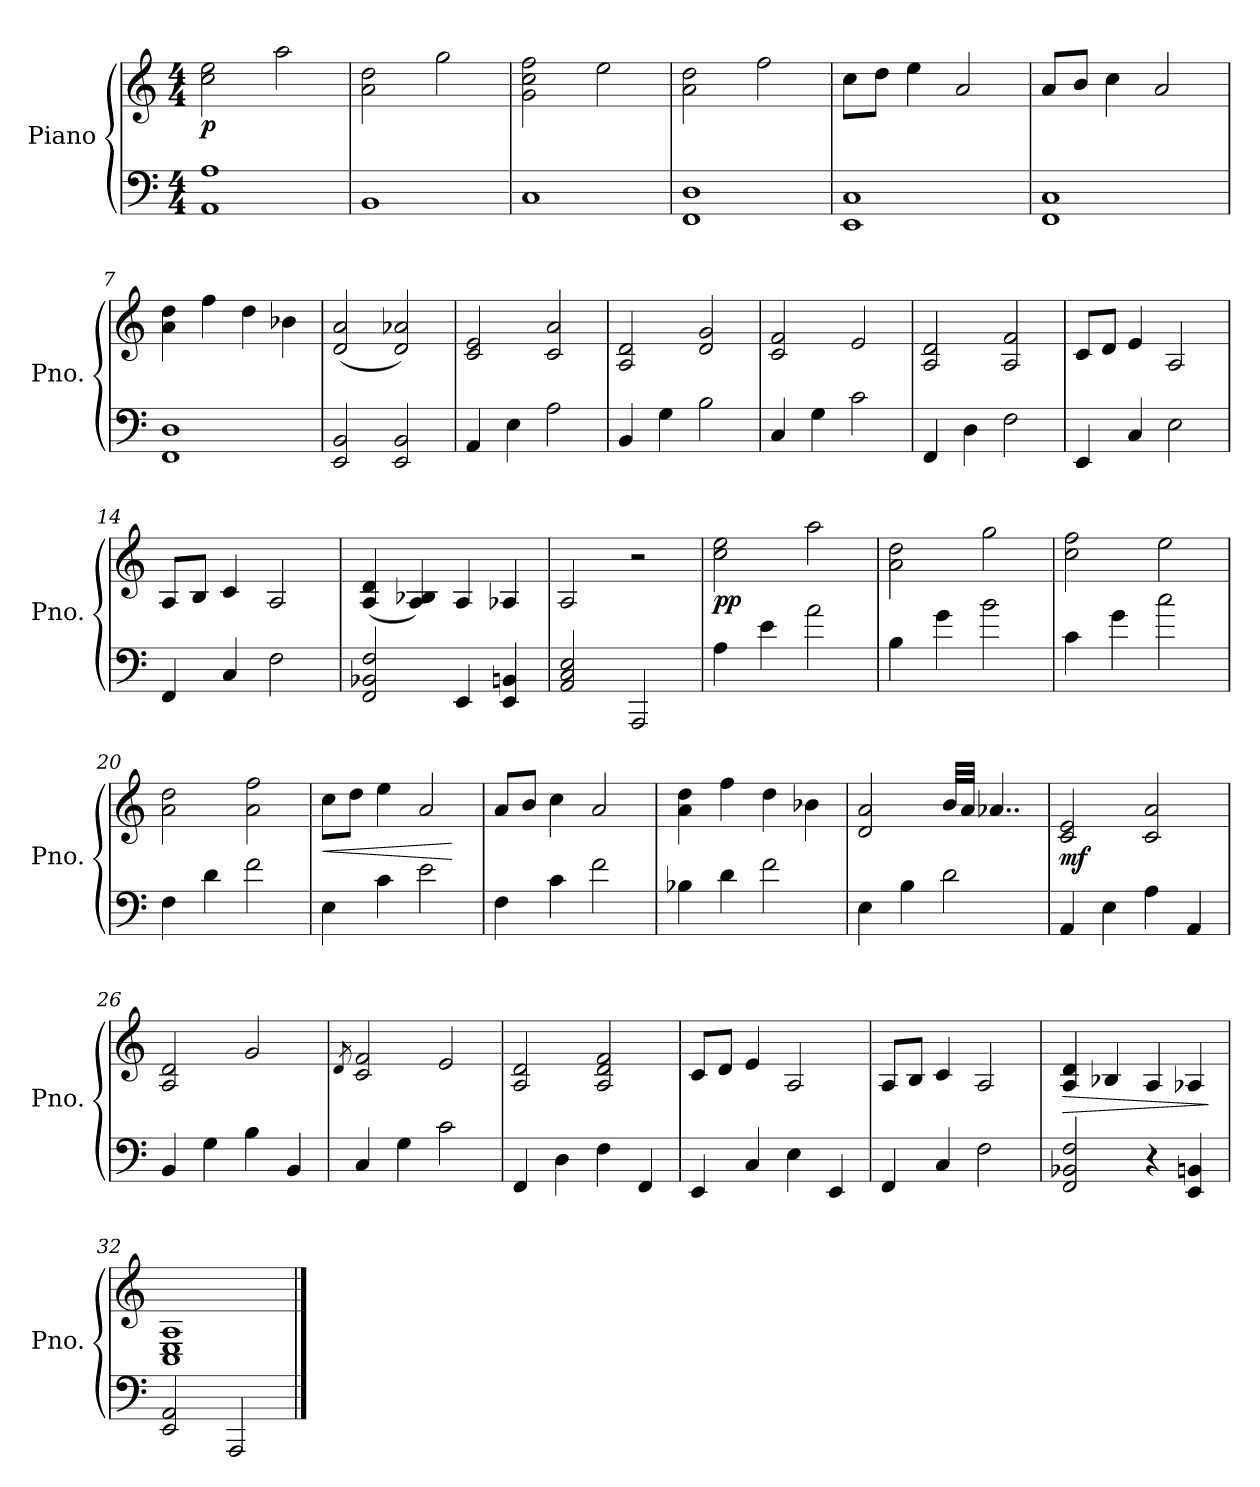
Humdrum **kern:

**kern	**kern	**dynam
*part1	*part1	*part1
*staff2	*staff1	*staff1/2
*I"Piano	*	*
*I'Pno.	*	*
*clefF4	*clefG2	*
*k[]	*k[]	*
*M4/4	*M4/4	*
*MM120	*MM120	*
=1	=1	=1
!	!	!LO:DY:b
1AA 1A	2cc\ 2ee\	p
.	2aa\	.
=2	=2	=2
1BB	2a\ 2dd\	.
.	2gg\	.
=3	=3	=3
1C	2g\ 2cc\ 2ff\	.
.	2ee\	.
=4	=4	=4
1FF 1D	2a\ 2dd\	.
.	2ff\	.
=5	=5	=5
1EE 1C	8cc\L	.
.	8dd\J	.
.	4ee\	.
.	2a/	.
=6	=6	=6
1FF 1C	8a/L	.
.	8b/J	.
.	4cc\	.
.	2a/	.
=7	=7	=7
1FF 1D	4a\ 4dd\	.
.	4ff\	.
.	4dd\	.
.	4b-X\	.
=8	=8	=8
2EE/ 2BB/	(2d/ 2a/	.
2EE/ 2BB/	2d/ 2a-X/)	.
=9	=9	=9
4AA/	2c/ 2e/	.
4E\	.	.
2A\	2c/ 2a/	.
=10	=10	=10
4BB/	2A/ 2d/	.
4G\	.	.
2B\	2d/ 2g/	.
!!LO:LB:g=z
=11	=11	=11
4C/	2c/ 2f/	.
4G\	.	.
2c\	2e/	.
=12	=12	=12
4FF/	2A/ 2d/	.
4D\	.	.
2F\	2A/ 2f/	.
=13	=13	=13
4EE/	8c/L	.
.	8d/J	.
4C/	4e/	.
2E\	2A/	.
=14	=14	=14
4FF/	8A/L	.
.	8B/J	.
4C/	4c/	.
2F\	2A/	.
=15	=15	=15
2FF/ 2BB-X/ 2F/	(4A/ 4d/	.
.	4A/ 4B-X/)	.
4EE/	4A/	.
4EE/ 4BBn/	4A-X/	.
=16	=16	=16
2AA/ 2C/ 2E/	2A/	.
2AAA/	2r	.
=17	=17	=17
!	!	!LO:DY:b
4A\	2cc\ 2ee\	pp
4e\	.	.
2a\	2aa\	.
=18	=18	=18
4B\	2a\ 2dd\	.
4g\	.	.
2b\	2gg\	.
=19	=19	=19
4c\	2cc\ 2ff\	.
4g\	.	.
2cc\	2ee\	.
!!LO:LB:g=z
=20	=20	=20
4F\	2a\ 2dd\	.
4d\	.	.
2f\	2a\ 2ff\	.
=21	=21	=21
!	!	!LO:HP:b
4E\	8cc\L	<
.	8dd\J	.
4c\	4ee\	.
2e\	2a/	.
.	.	[
=22	=22	=22
4F\	8a/L	.
.	8b/J	.
4c\	4cc\	.
2f\	2a/	.
=23	=23	=23
4B-X\	4a\ 4dd\	.
4d\	4ff\	.
2f\	4dd\	.
.	4b-X\	.
=24	=24	=24
4E\	2d/ 2a/	.
4B\	.	.
2d\	32b/LLL	.
.	32a/JJJ	.
.	4..a-X/	.
=25	=25	=25
!	!	!LO:DY:b
4AA/	2c/ 2e/	mf
4E\	.	.
4A\	2c/ 2a/	.
4AA/	.	.
=26	=26	=26
4BB/	2A/ 2d/	.
4G\	.	.
4B\	2g/	.
4BB/	.	.
=27	=27	=27
.	8qd/	.
4C/	2c/ 2f/	.
4G\	.	.
2c\	2e/	.
!!LO:LB:g=z
=28	=28	=28
4FF/	2A/ 2d/	.
4D\	.	.
4F\	2A/ 2d/ 2f/	.
4FF/	.	.
=29	=29	=29
4EE/	8c/L	.
.	8d/J	.
4C/	4e/	.
4E\	2A/	.
4EE/	.	.
=30	=30	=30
4FF/	8A/L	.
.	8B/J	.
4C/	4c/	.
2F\	2A/	.
=31	=31	=31
!	!	!LO:HP:b
2FF/ 2BB-X/ 2F/	4A/ 4d/	>
.	4B-X/	.
4r	4A/	.
4EE/ 4BBn/	4A-X/	.
.	.	]
=32	=32	=32
2EE/ 2AA/	1C 1E 1A	.
2AAA/	.	.
==	==	==
*-	*-	*-
